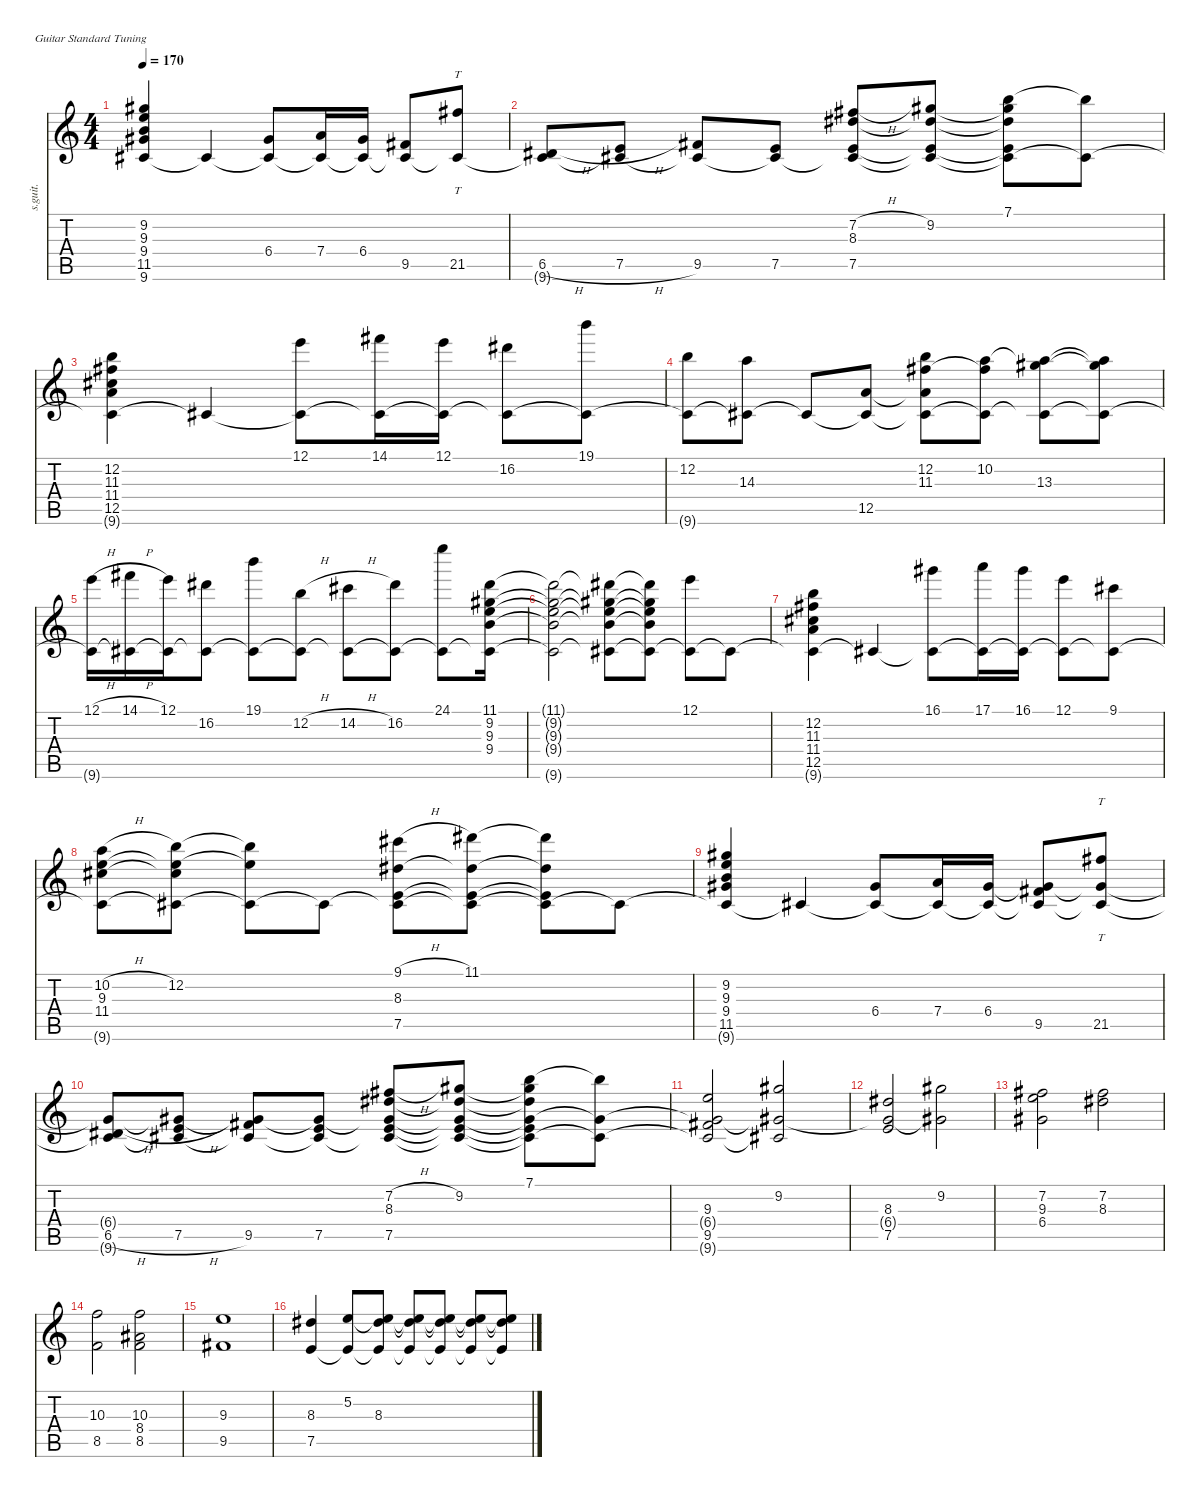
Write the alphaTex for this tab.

\defaultSystemsLayout 4
\hideDynamics
\bracketExtendMode nobrackets
\track ("Erick" "s.guit.") {instrument electricguitarclean}
\staff {score tabs}
\tuning (E4 B3 G3 D3 A2 E2)
\ts (4 4)
\tempo 170
\clef g2
\ks c
(9.2{acc #} 9.3 9.4 11.5{acc #} 9.6{t acc #}).4{dy f} 9.6{t acc #}.4 (6.4{acc #} 9.6{t acc #}).8 (7.4 9.6{t acc #}).16 (6.4{acc #} 9.6{t acc #}).16 (9.5{acc #} 9.6{t acc #}).8 (21.5{acc #} 9.6{t acc #}).8{tt dy p} |
(6.5{h acc #} 9.6{t acc #}).8{dy f} (7.5{h} 9.6{t acc #}).8 (9.5{acc #} 9.6{t acc #}).8 (7.5 9.6{t acc #}).8 (7.2{h acc #} 8.3{acc #} 7.5 9.6{t acc #}).8 (9.2{acc #} 8.3{t acc #} 7.5{t} 9.6{t acc #}).8 (7.1 9.2{t acc #} 8.3{t acc #} 7.5{t} 9.6{t acc #}).8 (7.1{t} 9.6{t acc #}).8 |
(12.2 11.3{acc #} 11.4{acc #} 12.5 9.6{t acc #}).4{dy mf} 9.6{t acc #}.4 (12.1 9.6{t acc #}).8 (14.1{acc #} 9.6{t acc #}).16 (12.1 9.6{t acc #}).16 (16.2{acc #} 9.6{t acc #}).8{dy f} (19.1 9.6{t acc #}).8{dy mf} |
(12.2 9.6{t acc #}).8 (14.3 9.6{t acc #}).8 9.6{t acc #}.8 (12.5 9.6{t acc #}).8 (12.2 11.3{acc #} 12.5{t} 9.6{t acc #}).8 (10.2 11.3{t acc #} 9.6{t acc #}).8 (10.2{t} 13.3{acc #} 9.6{t acc #}).8 (10.2{t} 13.3{t acc #} 9.6{t acc #}).8 |
(12.1{h} 9.6{t acc #}).16 (14.1{h acc #} 9.6{t acc #}).16 (12.1 9.6{t acc #}).16 (16.2{acc #} 9.6{t acc #}).8{dy f} (19.1 9.6{t acc #}).8{dy mf} (12.2{h} 9.6{t acc #}).8 (14.2{h acc #} 9.6{t acc #}).8 (16.2{acc #} 9.6{t acc #}).8 (24.1 9.6{t acc #}).8 (11.1{acc #} 9.2{acc #} 9.3 9.4 9.6{t acc #}).16 |
(11.1{t acc #} 9.2{t acc #} 9.3{t} 9.4{t} 9.6{t acc #}).2 (11.1{t acc #} 9.2{t acc #} 9.3{t} 9.4{t} 9.6{t acc #}).8 (11.1{t acc #} 9.2{t acc #} 9.3{t} 9.4{t} 9.6{t acc #}).8 (12.1 9.6{t acc #}).8 9.6{t acc #}.8 |
(12.2 11.3{acc #} 11.4{acc #} 12.5 9.6{t acc #}).4{dy f} 9.6{t acc #}.4 (16.1{acc #} 9.6{t acc #}).8 (17.1 9.6{t acc #}).16 (16.1{acc #} 9.6{t acc #}).16 (12.1 9.6{t acc #}).8 (9.1{acc #} 9.6{t acc #}).8 |
(10.2{h} 9.3 11.4{acc #} 9.6{t acc #}).8 (12.2 9.3{t} 11.4{t acc #} 9.6{t acc #}).8 (12.2{t} 9.3{t} 9.6{t acc #}).8 9.6{t acc #}.8 (9.1{h acc #} 8.3{acc #} 7.5 9.6{t acc #}).8 (11.1{acc #} 8.3{t acc #} 7.5{t} 9.6{t acc #}).8 (11.1{t acc #} 8.3{t acc #} 7.5{t} 9.6{t acc #}).8 9.6{t acc #}.8 |
(9.2{acc #} 9.3 9.4 11.5{acc #} 9.6{t acc #}).4 9.6{t acc #}.4 (6.4{acc #} 9.6{t acc #}).8 (7.4 9.6{t acc #}).16 (6.4{acc #} 9.6{t acc #}).16 (9.5{acc #} 6.4{t acc #} 9.6{t acc #}).8 (21.5{acc #} 6.4{t acc #} 9.6{t acc #}).8{tt dy p} |
(6.5{h acc #} 6.4{t acc #} 9.6{t acc #}).8{dy f} (7.5{h} 6.4{t acc #} 9.6{t acc #}).8 (9.5{acc #} 6.4{t acc #} 9.6{t acc #}).8 (7.5 6.4{t acc #} 9.6{t acc #}).8 (7.2{h acc #} 8.3{acc #} 7.5 6.4{t acc #} 9.6{t acc #}).8 (9.2{acc #} 8.3{t acc #} 7.5{t} 6.4{t acc #} 9.6{t acc #}).8 (7.1 9.2{t acc #} 8.3{t acc #} 7.5{t} 6.4{t acc #} 9.6{t acc #}).8 (7.1{t} 6.4{t acc #} 9.6{t acc #}).8 |
(9.3 9.5{acc #} 6.4{t acc #} 9.6{t acc #}).2 (9.2{acc #} 6.4{t acc #} 9.6{t acc #}).2 |
(8.3{acc #} 7.5 6.4{t acc #}).2 (9.2{acc #} 6.4{t acc #}).2 |
(7.2{acc #} 9.3 6.4{acc #}).2 (7.2{acc #} 8.3{acc #}).2 |
(10.3 8.5).2 (10.3 8.4{acc #} 8.5).2 |
(9.3 9.5{acc #}).1 |
(8.3{acc #} 7.5).4 (5.2 7.5{t}).8{dy p} (5.2{t} 8.3{acc #} 7.5{t}).8 (5.2{t} 8.3{t acc #} 7.5{t}).8 (5.2{t} 8.3{t acc #} 7.5{t}).8 (5.2{t} 8.3{t acc #} 7.5{t}).8 (5.2{t} 8.3{t acc #} 7.5{t}).8
